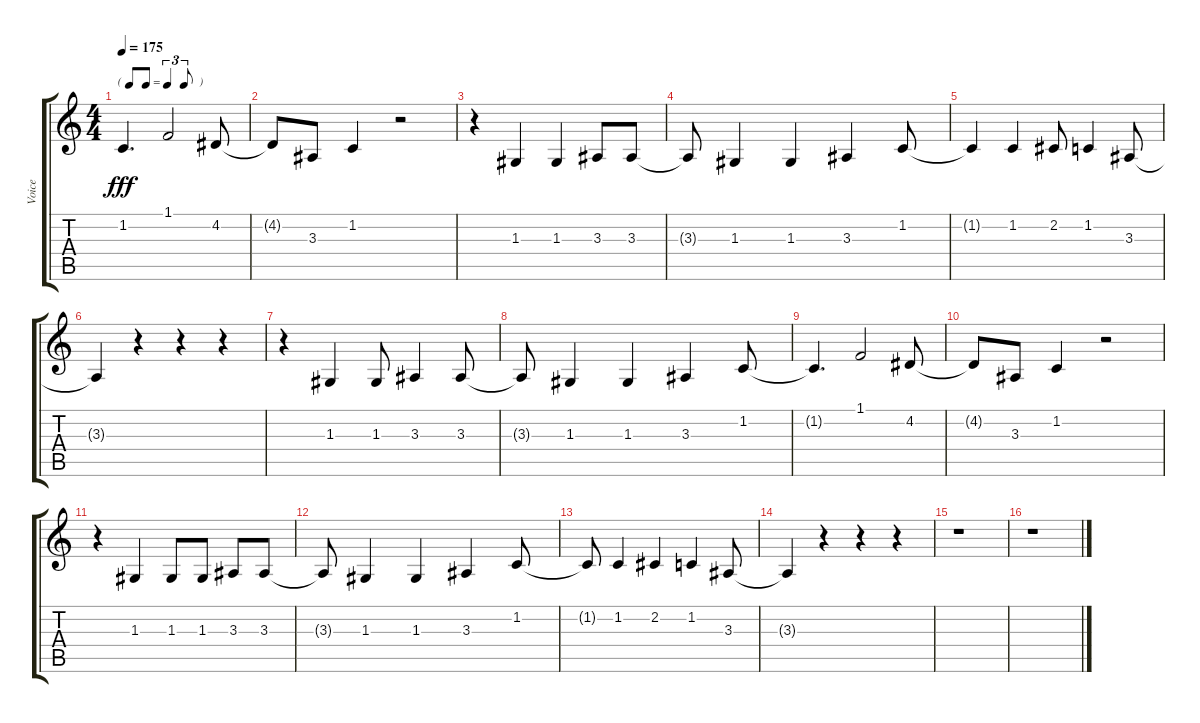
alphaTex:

\track ("Voice" "Voice") {instrument drawbarorgan}
\staff {score tabs}
\tuning (E4 B3 G3 D3 A2 E2) {hide}
\ts (4 4)
\tf triplet8th
\tempo 175
\clef g2
\ks c
1.2{t}.4{d dy fff} 1.1.2 4.2.8 |
4.2{t}.8 3.3.8 1.2.4 r.2 |
r.4 1.3.4 1.3.4 3.3.8 3.3.8 |
3.3{t}.8 1.3.4 1.3.4 3.3.4 1.2.8 |
1.2{t}.4 1.2.4 2.2.8 1.2.4 3.3.8 |
3.3{t}.4 r.4 r.4 r.4 |
r.4 1.3.4 1.3.8 3.3.4 3.3.8 |
3.3{t}.8 1.3.4 1.3.4 3.3.4 1.2.8 |
1.2{t}.4{d} 1.1.2 4.2.8 |
4.2{t}.8 3.3.8 1.2.4 r.2 |
r.4 1.3.4 1.3.8 1.3.8 3.3.8 3.3.8 |
3.3{t}.8 1.3.4 1.3.4 3.3.4 1.2.8 |
1.2{t}.8 1.2.4 2.2.4 1.2.4 3.3.8 |
3.3{t}.4 r.4 r.4 r.4 |
r.1 |
r.1
